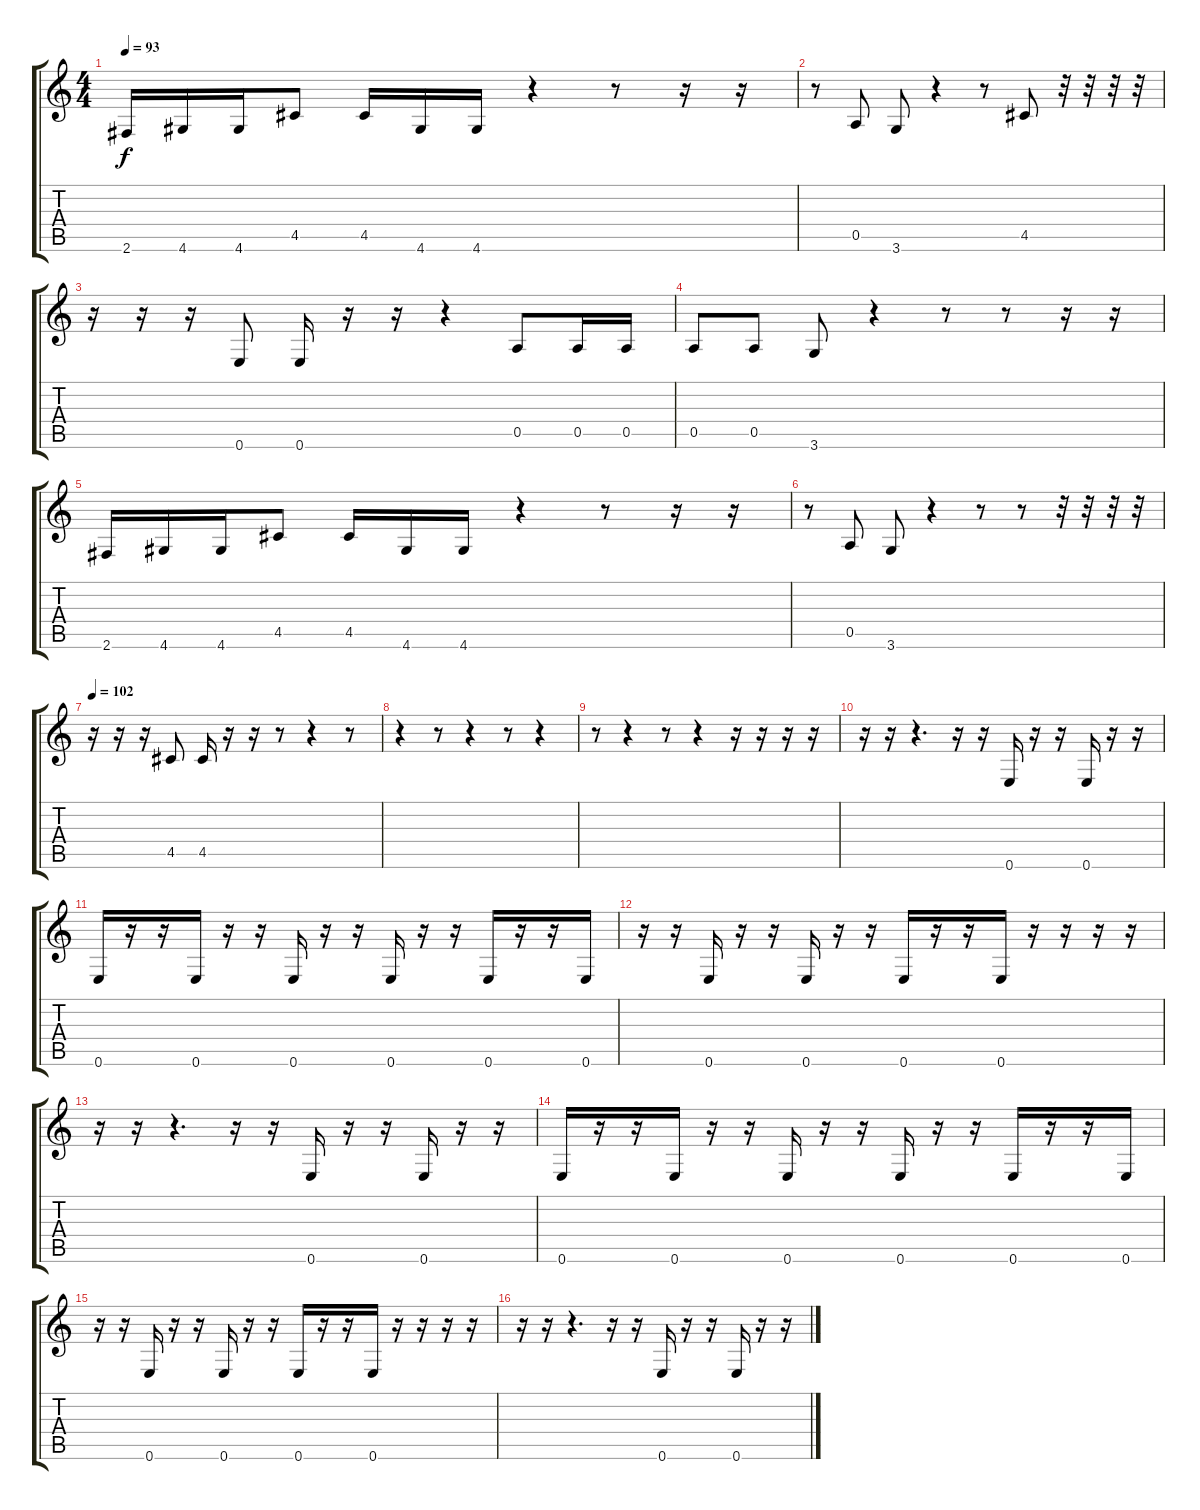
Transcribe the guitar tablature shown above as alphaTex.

\track "" {instrument electricbassfinger}
\staff {score tabs}
\tuning (E4 B3 G3 D3 A2 E2) {hide}
\ts (4 4)
\tempo 93
\clef g2
\ks c
2.6.16{dy f} 4.6.16 4.6.16 4.5.8 4.5.16 4.6.16 4.6.16 r.4 r.8 r.16 r.16 |
r.8 0.5.8 3.6.8 r.4 r.8 4.5.8 r.32 r.32 r.32 r.32 |
r.16 r.16 r.16 0.6.8 0.6.16 r.16 r.16 r.4 0.5.8 0.5.16 0.5.16 |
0.5.8 0.5.8 3.6.8 r.4 r.8 r.8 r.16 r.16 |
2.6.16 4.6.16 4.6.16 4.5.8 4.5.16 4.6.16 4.6.16 r.4 r.8 r.16 r.16 |
r.8 0.5.8 3.6.8 r.4 r.8 r.8 r.32 r.32 r.32 r.32 |
\tempo 102
r.16 r.16 r.16 4.5.8 4.5.16 r.16 r.16 r.8 r.4 r.8 |
r.4 r.8 r.4 r.8 r.4 |
r.8 r.4 r.8 r.4 r.16 r.16 r.16 r.16 |
r.16 r.16 r.4{d} r.16 r.16 0.6.16 r.16 r.16 0.6.16 r.16 r.16 |
0.6.16 r.16 r.16 0.6.16 r.16 r.16 0.6.16 r.16 r.16 0.6.16 r.16 r.16 0.6.16 r.16 r.16 0.6.16 |
r.16 r.16 0.6.16 r.16 r.16 0.6.16 r.16 r.16 0.6.16 r.16 r.16 0.6.16 r.16 r.16 r.16 r.16 |
r.16 r.16 r.4{d} r.16 r.16 0.6.16 r.16 r.16 0.6.16 r.16 r.16 |
0.6.16 r.16 r.16 0.6.16 r.16 r.16 0.6.16 r.16 r.16 0.6.16 r.16 r.16 0.6.16 r.16 r.16 0.6.16 |
r.16 r.16 0.6.16 r.16 r.16 0.6.16 r.16 r.16 0.6.16 r.16 r.16 0.6.16 r.16 r.16 r.16 r.16 |
r.16 r.16 r.4{d} r.16 r.16 0.6.16 r.16 r.16 0.6.16 r.16 r.16
